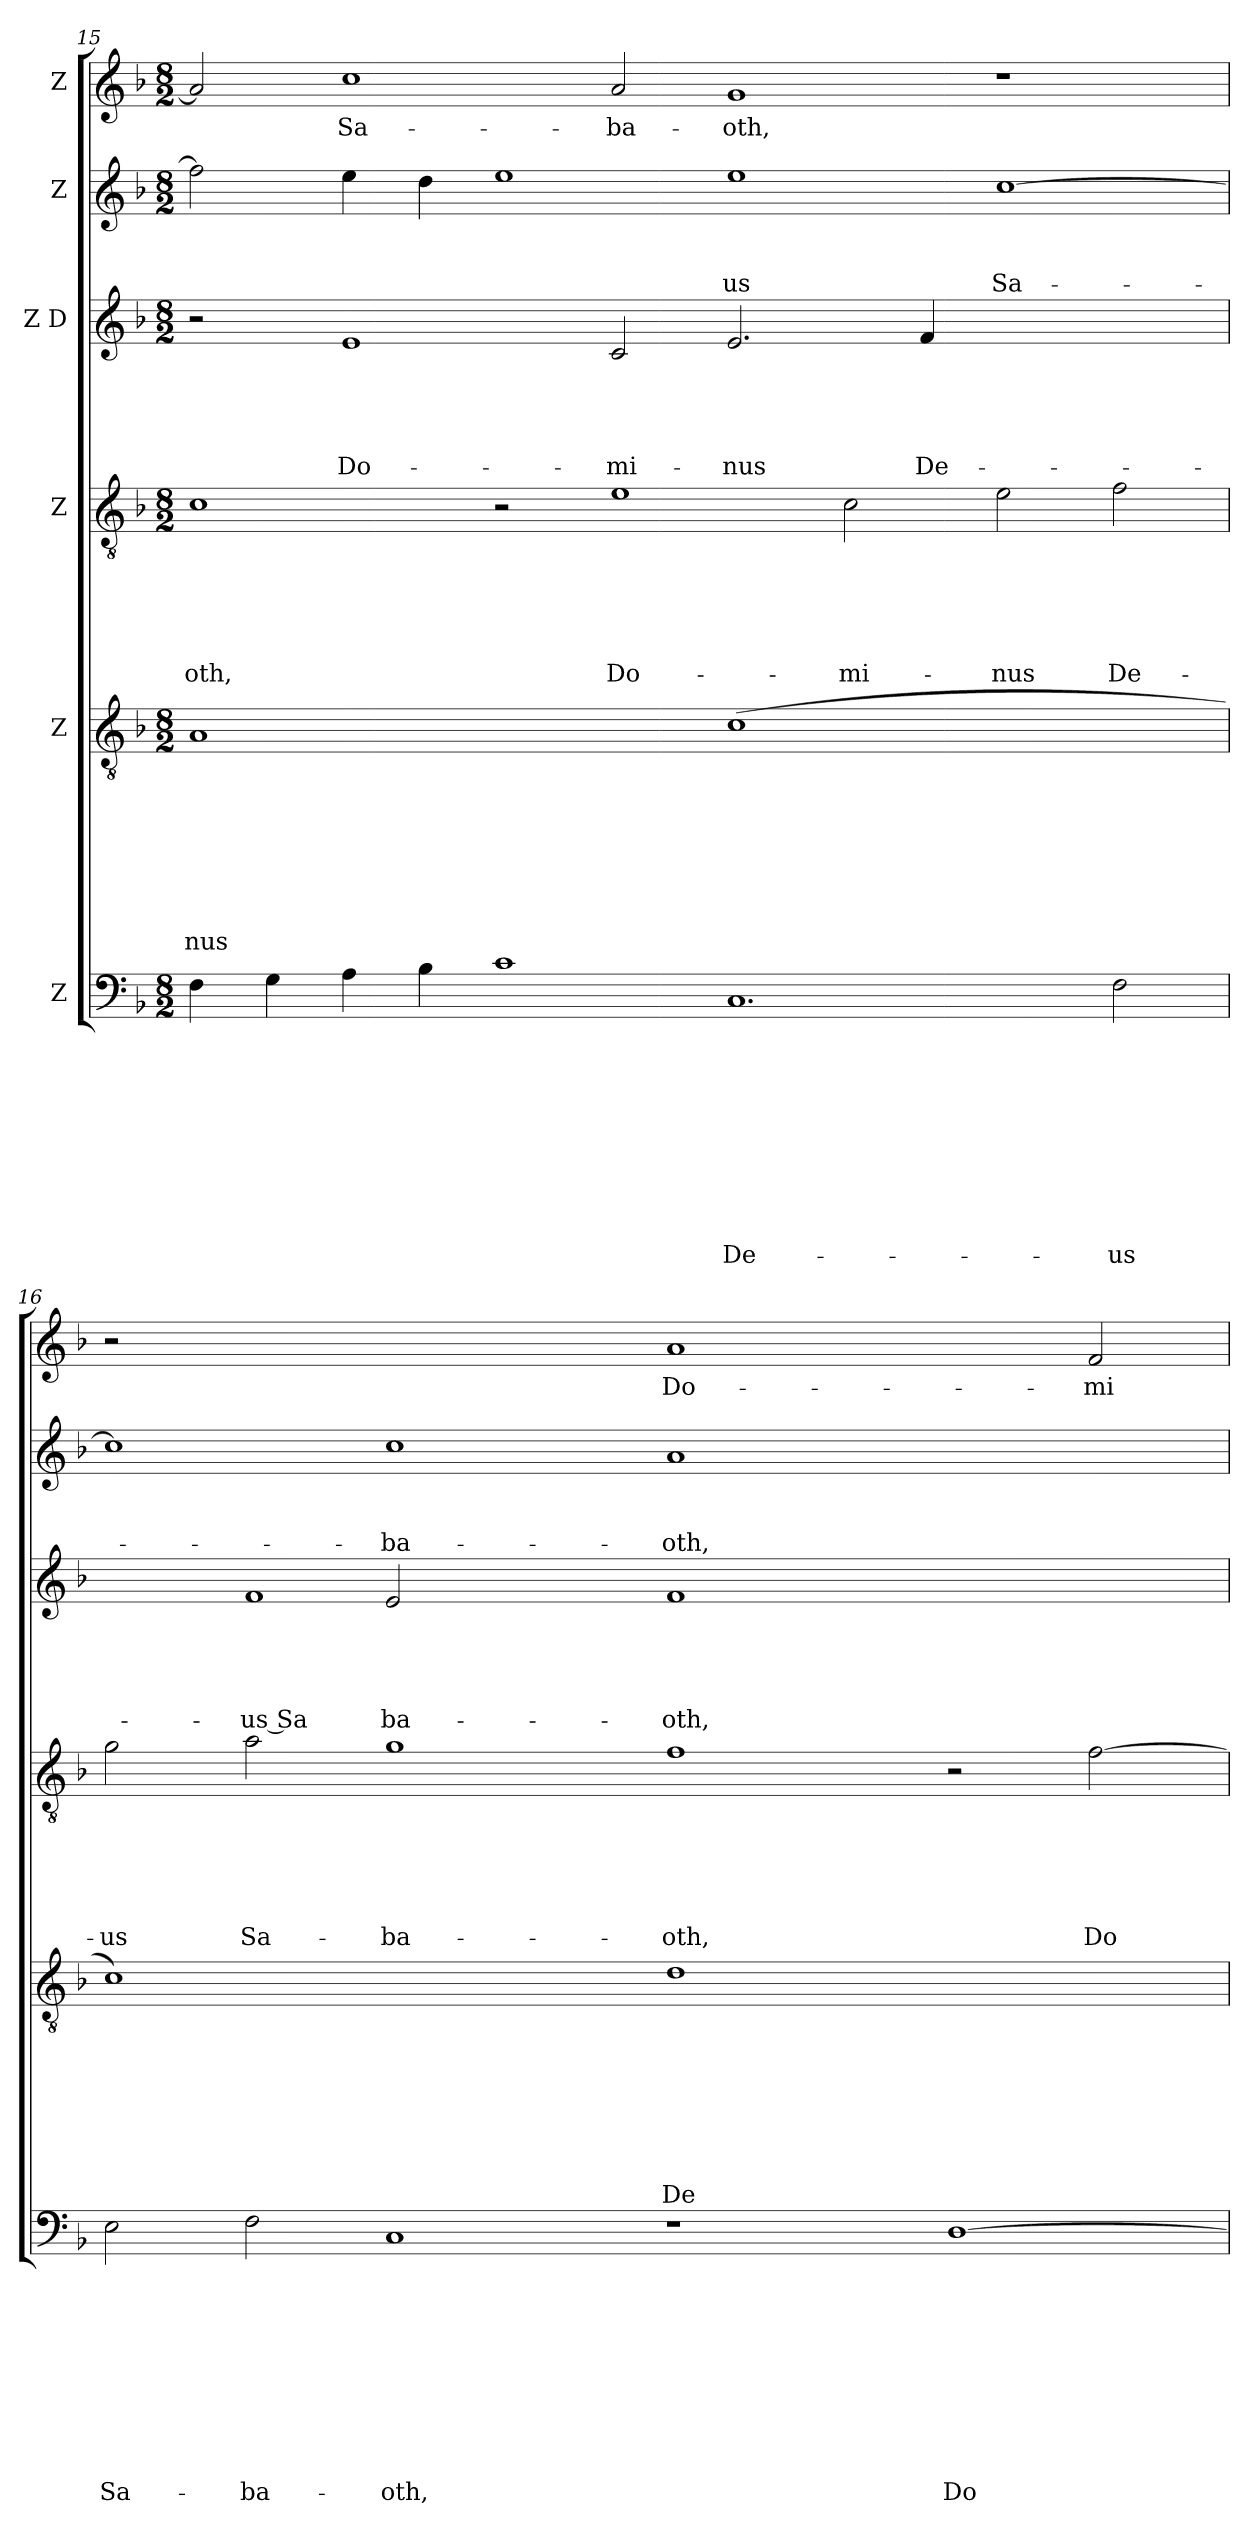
**kern	**text	**text	**text	**text	**text	**text	**text	**text	**text	**text	**kern	**text	**text	**text	**text	**text	**text	**text	**text	**kern	**text	**text	**text	**text	**text	**text	**kern	**text	**text	**text	**text	**text	**kern	**text	**text	**text	**kern	**text
*part6	*part6	*part6	*part6	*part6	*part6	*part6	*part6	*part6	*part6	*part6	*part5	*part5	*part5	*part5	*part5	*part5	*part5	*part5	*part5	*part4	*part4	*part4	*part4	*part4	*part4	*part4	*part3	*part3	*part3	*part3	*part3	*part3	*part2	*part2	*part2	*part2	*part1	*part1
*staff6	*staff6	*staff6	*staff6	*staff6	*staff6	*staff6	*staff6	*staff6	*staff6	*staff6	*staff5	*staff5	*staff5	*staff5	*staff5	*staff5	*staff5	*staff5	*staff5	*staff4	*staff4	*staff4	*staff4	*staff4	*staff4	*staff4	*staff3	*staff3	*staff3	*staff3	*staff3	*staff3	*staff2	*staff2	*staff2	*staff2	*staff1	*staff1
*I"Z	*	*	*	*	*	*	*	*	*	*	*I"Z	*	*	*	*	*	*	*	*	*I"Z	*	*	*	*	*	*	*I"Z D	*	*	*	*	*	*I"Z	*	*	*	*I"Z	*
*clefF4	*	*	*	*	*	*	*	*	*	*	*clefGv2	*	*	*	*	*	*	*	*	*clefGv2	*	*	*	*	*	*	*clefG2	*	*	*	*	*	*clefG2	*	*	*	*clefG2	*
*k[b-]	*	*	*	*	*	*	*	*	*	*	*k[b-]	*	*	*	*	*	*	*	*	*k[b-]	*	*	*	*	*	*	*k[b-]	*	*	*	*	*	*k[b-]	*	*	*	*k[b-]	*
*F:	*	*	*	*	*	*	*	*	*	*	*F:	*	*	*	*	*	*	*	*	*F:	*	*	*	*	*	*	*F:	*	*	*	*	*	*F:	*	*	*	*F:	*
*M8/2	*	*	*	*	*	*	*	*	*	*	*M8/2	*	*	*	*	*	*	*	*	*M8/2	*	*	*	*	*	*	*M8/2	*	*	*	*	*	*M8/2	*	*	*	*M8/2	*
=15	=15	=15	=15	=15	=15	=15	=15	=15	=15	=15	=15	=15	=15	=15	=15	=15	=15	=15	=15	=15	=15	=15	=15	=15	=15	=15	=15	=15	=15	=15	=15	=15	=15	=15	=15	=15	=15	=15
!	!	!	!	!	!	!	!	!	!	!	!	!	!	!	!	!	!	!	!LO:LY:b	!	!	!	!	!	!	!LO:LY:b	!	!	!	!	!	!	!	!	!	!	!	!
4F\	.	.	.	.	.	.	.	.	.	.	1A	.	.	.	.	.	.	.	-nus	1c	.	.	.	.	.	-oth,	2r	.	.	.	.	.	2ff\]	.	.	.	2a/]	.
4G\	.	.	.	.	.	.	.	.	.	.	.	.	.	.	.	.	.	.	.	.	.	.	.	.	.	.	.	.	.	.	.	.	.	.	.	.	.	.
!	!	!	!	!	!	!	!	!	!	!	!	!	!	!	!	!	!	!	!	!	!	!	!	!	!	!	!	!	!	!	!	!LO:LY:b	!	!	!	!	!	!LO:LY:b
4A\	.	.	.	.	.	.	.	.	.	.	.	.	.	.	.	.	.	.	.	.	.	.	.	.	.	.	1e	.	.	.	.	Do-	4ee\	.	.	.	1cc	Sa-
4B-\	.	.	.	.	.	.	.	.	.	.	.	.	.	.	.	.	.	.	.	.	.	.	.	.	.	.	.	.	.	.	.	.	4dd\	.	.	.	.	.
1c	.	.	.	.	.	.	.	.	.	.	1ryy	.	.	.	.	.	.	.	.	2r	.	.	.	.	.	.	.	.	.	.	.	.	1ee	.	.	.	.	.
!	!	!	!	!	!	!	!	!	!	!	!	!	!	!	!	!	!	!	!	!	!	!	!	!	!	!LO:LY:b	!	!	!	!	!	!LO:LY:b	!	!	!	!	!	!LO:LY:b
.	.	.	.	.	.	.	.	.	.	.	.	.	.	.	.	.	.	.	.	1e	.	.	.	.	.	Do-	2c/	.	.	.	.	-mi-	.	.	.	.	2a/	-ba-
!	!	!	!	!	!	!	!	!	!	!LO:LY:b	!	!	!	!	!	!	!	!	!	!	!	!	!	!	!	!	!	!	!	!	!	!LO:LY:b	!	!	!	!LO:LY:b	!	!LO:LY:b
1.C	.	.	.	.	.	.	.	.	.	De-	(>1c	.	.	.	.	.	.	.	.	.	.	.	.	.	.	.	2.e/	.	.	.	.	-nus	1ee	.	.	-us	1g	-oth,
!	!	!	!	!	!	!	!	!	!	!	!	!	!	!	!	!	!	!	!	!	!	!	!	!	!	!LO:LY:b	!	!	!	!	!	!	!	!	!	!	!	!
.	.	.	.	.	.	.	.	.	.	.	.	.	.	.	.	.	.	.	.	2c\	.	.	.	.	.	-mi-	.	.	.	.	.	.	.	.	.	.	.	.
!	!	!	!	!	!	!	!	!	!	!	!	!	!	!	!	!	!	!	!	!	!	!	!	!	!	!	!	!	!	!	!	!LO:LY:b	!	!	!	!	!	!
.	.	.	.	.	.	.	.	.	.	.	.	.	.	.	.	.	.	.	.	.	.	.	.	.	.	.	4f/	.	.	.	.	De-	.	.	.	.	.	.
!	!	!	!	!	!	!	!	!	!	!	!	!	!	!	!	!	!	!	!	!	!	!	!	!	!	!LO:LY:b	!	!	!	!	!	!	!	!	!	!LO:LY:b	!	!
.	.	.	.	.	.	.	.	.	.	.	1ryy	.	.	.	.	.	.	.	.	2e\	.	.	.	.	.	-nus	1ryy	.	.	.	.	.	[>1cc	.	.	Sa-	1r	.
!	!	!	!	!	!	!	!	!	!	!LO:LY:b	!	!	!	!	!	!	!	!	!	!	!	!	!	!	!	!LO:LY:b	!	!	!	!	!	!	!	!	!	!	!	!
2F\	.	.	.	.	.	.	.	.	.	-us	.	.	.	.	.	.	.	.	.	2f\	.	.	.	.	.	De-	.	.	.	.	.	.	.	.	.	.	.	.
=16	=16	=16	=16	=16	=16	=16	=16	=16	=16	=16	=16	=16	=16	=16	=16	=16	=16	=16	=16	=16	=16	=16	=16	=16	=16	=16	=16	=16	=16	=16	=16	=16	=16	=16	=16	=16	=16	=16
!	!	!	!	!	!	!	!	!	!	!LO:LY:b	!	!	!	!	!	!	!	!	!	!	!	!	!	!	!	!LO:LY:b	!	!	!	!	!	!	!	!	!	!	!	!
*	*	*	*	*	*	*	*	*	*	*	*	*	*	*	*	*	*	*	*	*	*	*	*	*	*	*	*^	*	*	*	*	*	*	*	*	*	*	*
2E\	.	.	.	.	.	.	.	.	.	Sa-	1c)	.	.	.	.	.	.	.	.	2g\	.	.	.	.	.	-us	2ryy	1ryy	.	.	.	.	.	1cc]	.	.	.	2r	.
!	!	!	!	!	!	!	!	!	!	!LO:LY:b	!	!	!	!	!	!	!	!	!	!	!	!	!	!	!	!LO:LY:b	!	!	!	!	!	!	!LO:LY:b:rj	!	!	!	!	!	!
2F\	.	.	.	.	.	.	.	.	.	-ba-	.	.	.	.	.	.	.	.	.	2a\	.	.	.	.	.	Sa-	1f	.	.	.	.	.	-us Sa-	.	.	.	.	1.ryy	.
!	!	!	!	!	!	!	!	!	!	!LO:LY:b	!	!	!	!	!	!	!	!	!	!	!	!	!	!	!	!LO:LY:b	!	!	!	!	!	!	!LO:LY:b	!	!	!	!LO:LY:b	!	!
1C	.	.	.	.	.	.	.	.	.	-oth,	1ryy	.	.	.	.	.	.	.	.	1g	.	.	.	.	.	-ba-	.	2e/	.	.	.	.	-ba-	1cc	.	.	-ba-	.	.
.	.	.	.	.	.	.	.	.	.	.	.	.	.	.	.	.	.	.	.	.	.	.	.	.	.	.	1ryy	2ryy	.	.	.	.	.	.	.	.	.	.	.
!	!	!	!	!	!	!	!	!	!	!	!	!	!	!	!	!	!	!	!LO:LY:b	!	!	!	!	!	!	!LO:LY:b	!	!	!	!	!	!	!LO:LY:b	!	!	!	!LO:LY:b	!	!LO:LY:b
1r	.	.	.	.	.	.	.	.	.	.	1d	.	.	.	.	.	.	.	De-	1f	.	.	.	.	.	-oth,	.	1f	.	.	.	.	-oth,	1a	.	.	-oth,	1a	Do-
.	.	.	.	.	.	.	.	.	.	.	.	.	.	.	.	.	.	.	.	.	.	.	.	.	.	.	1.ryy	.	.	.	.	.	.	.	.	.	.	.	.
!	!	!	!	!	!	!	!	!	!	!LO:LY:b	!	!	!	!	!	!	!	!	!	!	!	!	!	!	!	!	!	!	!	!	!	!	!	!	!	!	!	!	!
[<1D	.	.	.	.	.	.	.	.	.	Do-	1ryy	.	.	.	.	.	.	.	.	2r	.	.	.	.	.	.	.	1ryy	.	.	.	.	.	1ryy	.	.	.	2ryy	.
!	!	!	!	!	!	!	!	!	!	!	!	!	!	!	!	!	!	!	!	!	!	!	!	!	!	!LO:LY:b	!	!	!	!	!	!	!	!	!	!	!	!	!LO:LY:b
.	.	.	.	.	.	.	.	.	.	.	.	.	.	.	.	.	.	.	.	[<2f\	.	.	.	.	.	Do-	.	.	.	.	.	.	.	.	.	.	.	2f/	-mi-
*	*	*	*	*	*	*	*	*	*	*	*	*	*	*	*	*	*	*	*	*	*	*	*	*	*	*	*v	*v	*	*	*	*	*	*	*	*	*	*	*
=	=	=	=	=	=	=	=	=	=	=	=	=	=	=	=	=	=	=	=	=	=	=	=	=	=	=	=	=	=	=	=	=	=	=	=	=	=	=
*-	*-	*-	*-	*-	*-	*-	*-	*-	*-	*-	*-	*-	*-	*-	*-	*-	*-	*-	*-	*-	*-	*-	*-	*-	*-	*-	*-	*-	*-	*-	*-	*-	*-	*-	*-	*-	*-	*-
